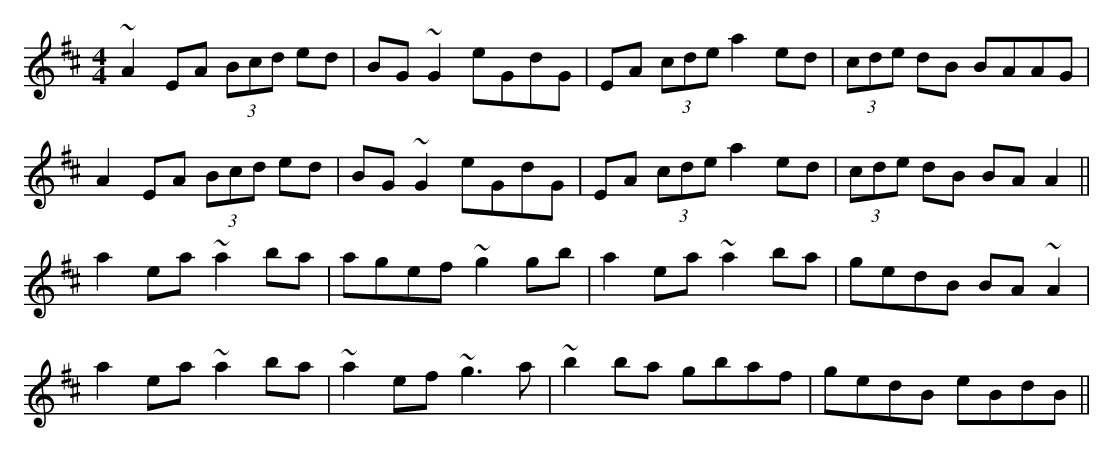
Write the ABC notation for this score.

X:1
M:4/4
K:Amix
~A2 EA (3Bcd ed|BG ~G2 eGdG|EA (3cde a2 ed|(3cde dB BAAG|
A2 EA (3Bcd ed|BG ~G2 eGdG|EA (3cde a2 ed|(3cde dB BA A2||
a2 ea ~a2 ba|agef ~g2 gb|a2 ea ~a2 ba|gedB BA ~A2|
a2 ea ~a2 ba|~a2 ef ~g3 a|~b2 ba gbaf|gedB eBdB||
